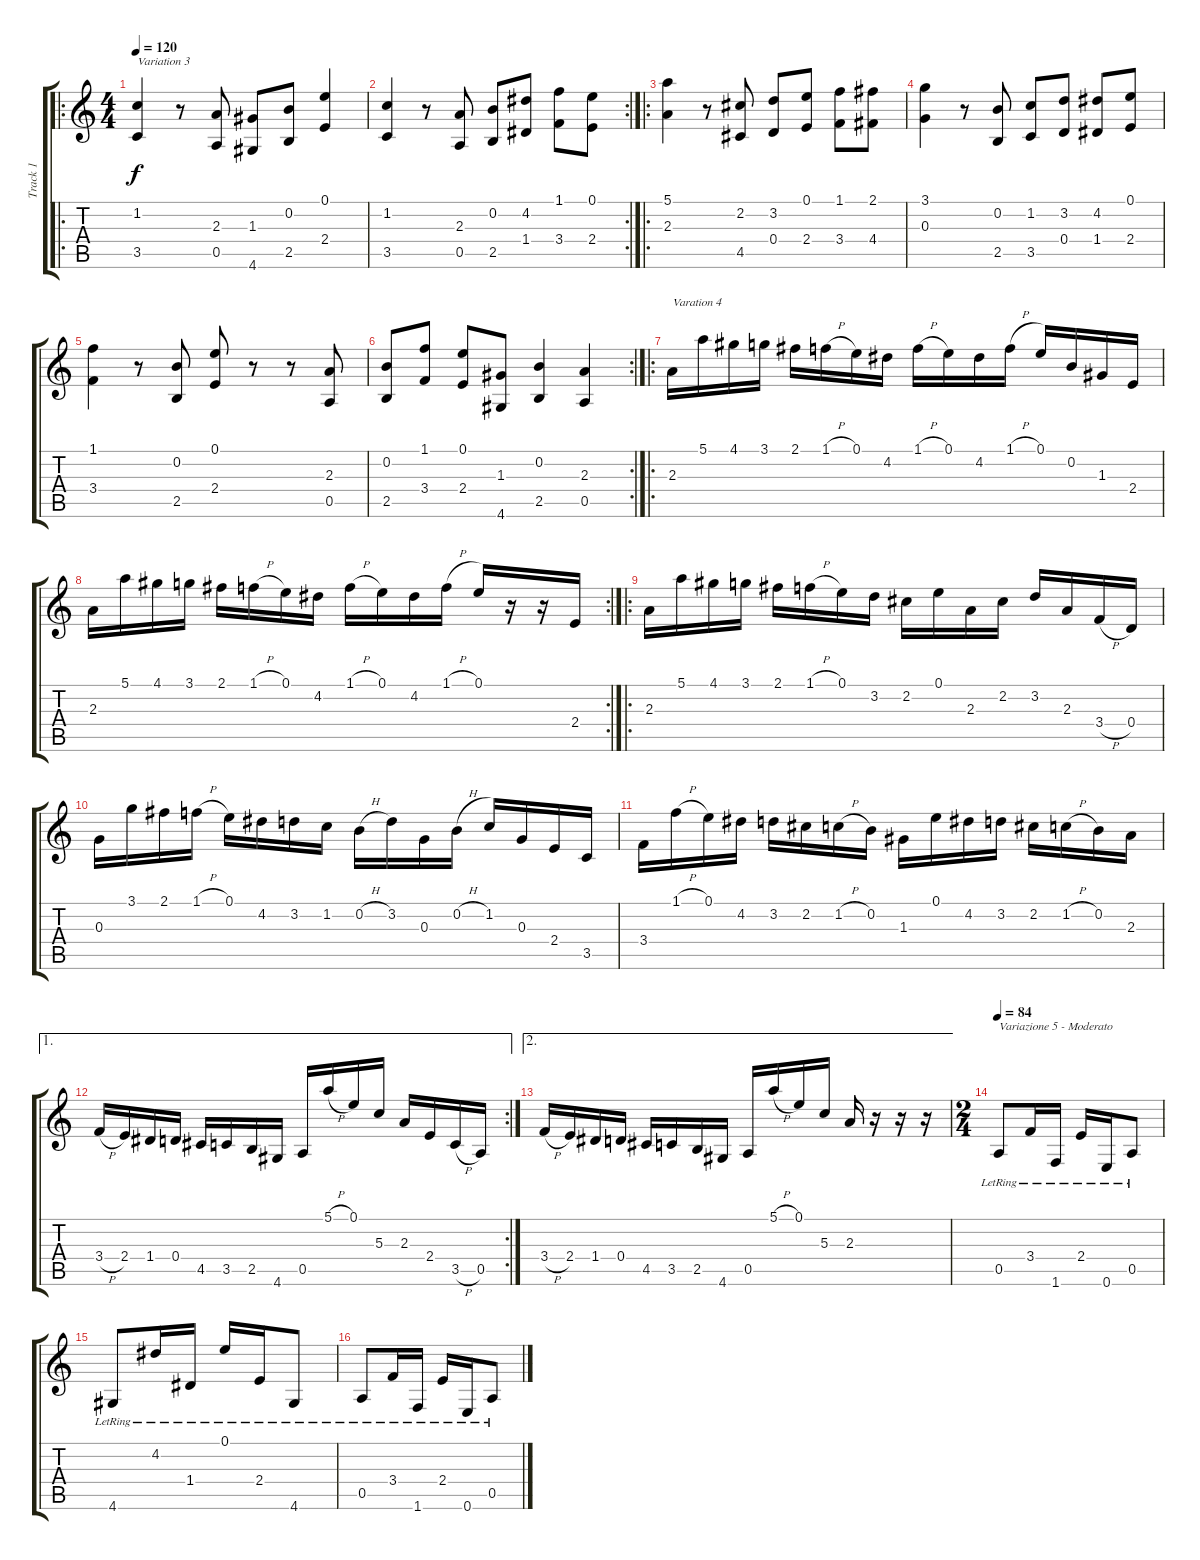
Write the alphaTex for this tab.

\track ("Track 1" "Track 1") {instrument acousticguitarsteel}
\staff {score tabs}
\tuning (E4 B3 G3 D3 A2 E2) {hide}
\ro
\ts (4 4)
\tempo 120
\clef g2
\ks c
(1.2 3.5).4{txt "Variation 3" dy f} r.8 (2.3 0.5).8 (1.3 4.6).8 (0.2 2.5).8 (0.1 2.4).4 |
\rc 2
(1.2 3.5).4 r.8 (2.3 0.5).8 (0.2 2.5).8 (4.2 1.4).8 (1.1 3.4).8 (0.1 2.4).8 |
\ro
(5.1 2.3).4 r.8 (2.2 4.5).8 (3.2 0.4).8 (0.1 2.4).8 (1.1 3.4).8 (2.1 4.4).8 |
(3.1 0.3).4 r.8 (0.2 2.5).8 (1.2 3.5).8 (3.2 0.4).8 (4.2 1.4).8 (0.1 2.4).8 |
(1.1 3.4).4 r.8 (0.2 2.5).8 (0.1 2.4).8 r.8 r.8 (2.3 0.5).8 |
\rc 2
(0.2 2.5).8 (1.1 3.4).8 (0.1 2.4).8 (1.3 4.6).8 (0.2 2.5).4 (2.3 0.5).4 |
\ro
2.3.16{txt "Varation 4"} 5.1.16 4.1.16 3.1.16 2.1.16 1.1{h}.16 0.1.16 4.2.16 1.1{h}.16 0.1.16 4.2.16 1.1{h}.16 0.1.16 0.2.16 1.3.16 2.4.16 |
\rc 2
2.3.16 5.1.16 4.1.16 3.1.16 2.1.16 1.1{h}.16 0.1.16 4.2.16 1.1{h}.16 0.1.16 4.2.16 1.1{h}.16 0.1.16 r.16 r.16 2.4.16 |
\ro
2.3.16 5.1.16 4.1.16 3.1.16 2.1.16 1.1{h}.16 0.1.16 3.2.16 2.2.16 0.1.16 2.3.16 2.2.16 3.2.16 2.3.16 3.4{h}.16 0.4.16 |
0.3.16 3.1.16 2.1.16 1.1{h}.16 0.1.16 4.2.16 3.2.16 1.2.16 0.2{h}.16 3.2.16 0.3.16 0.2{h}.16 1.2.16 0.3.16 2.4.16 3.5.16 |
3.4.16 1.1{h}.16 0.1.16 4.2.16 3.2.16 2.2.16 1.2{h}.16 0.2.16 1.3.16 0.1.16 4.2.16 3.2.16 2.2.16 1.2{h}.16 0.2.16 2.3.16 |
\ae 1
\rc 2
3.4{h}.16 2.4.16 1.4.16 0.4.16 4.5.16 3.5.16 2.5.16 4.6.16 0.5.16 5.1{h}.16 0.1.16 5.3.16 2.3.16 2.4.16 3.5{h}.16 0.5.16 |
\ae 2
3.4{h}.16 2.4.16 1.4.16 0.4.16 4.5.16 3.5.16 2.5.16 4.6.16 0.5.16 5.1{h}.16 0.1.16 5.3.16 2.3.16 r.16 r.16 r.16 |
\ts (2 4)
\tempo 84
0.5{lr}.8{txt "Variazione 5 - Moderato"} 3.4{lr}.16 1.6{lr}.16 2.4{lr}.16 0.6{lr}.16 0.5{lr}.8 |
4.6{lr}.8 4.2{lr}.16 1.4{lr}.16 0.1{lr}.16 2.4{lr}.16 4.6{lr}.8 |
0.5{lr}.8 3.4{lr}.16 1.6{lr}.16 2.4{lr}.16 0.6{lr}.16 0.5{lr}.8
